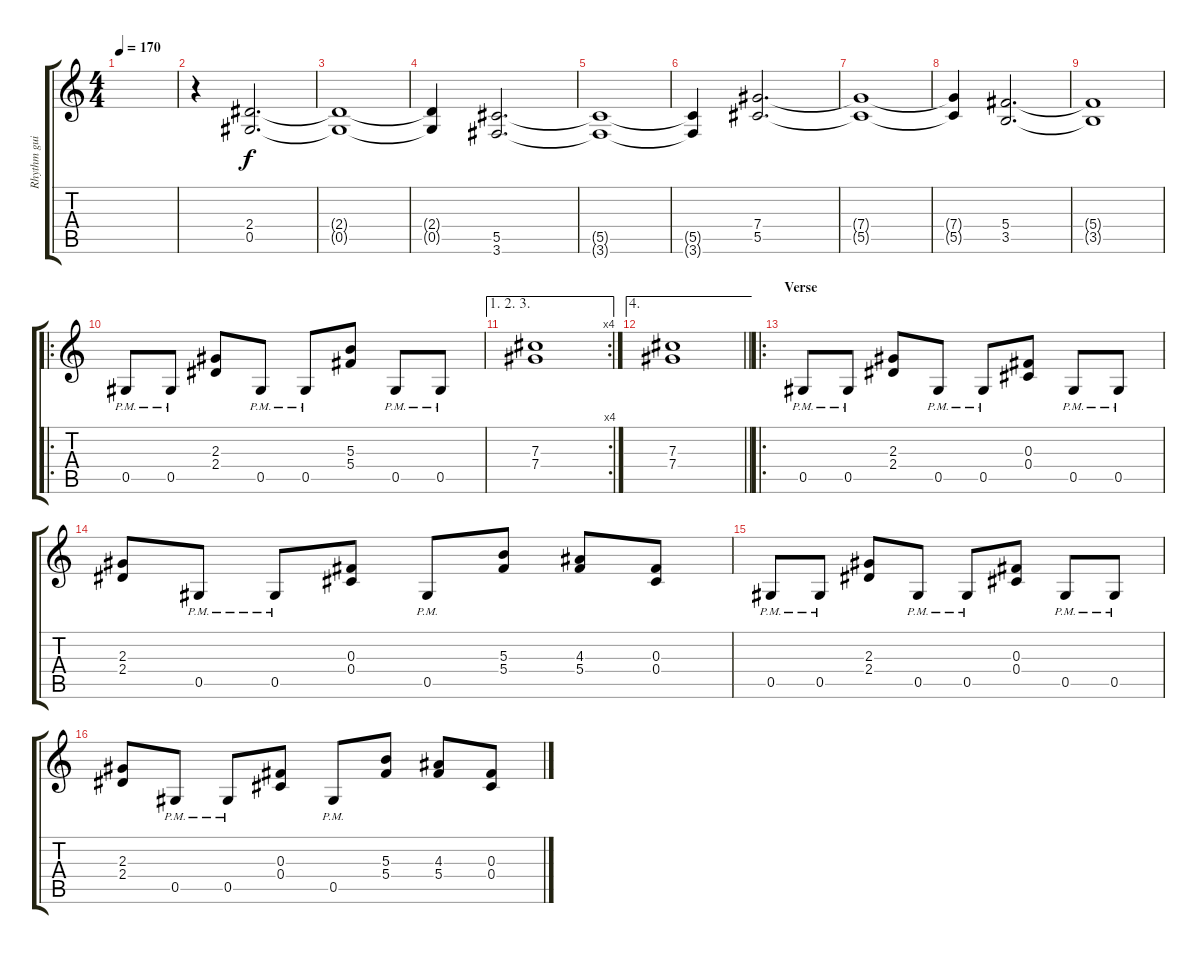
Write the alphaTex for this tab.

\track ("Rhythm guitar" "Rhythm gui") {instrument distortionguitar}
\staff {score tabs}
\tuning (Eb4 Bb3 Gb3 Db3 Ab2 Eb2) {hide}
\ts (4 4)
\tempo 170
\clef g2
\ks aminor
|
r.4 (2.4 0.5).2{d} |
(2.4{t} 0.5{t}).1 |
(2.4{t} 0.5{t}).4 (5.5 3.6).2{d} |
(5.5{t} 3.6{t}).1 |
(5.5{t} 3.6{t}).4 (7.4 5.5).2{d} |
(7.4{t} 5.5{t}).1 |
(7.4{t} 5.5{t}).4 (5.4 3.5).2{d} |
(5.4{t} 3.5{t}).1 |
\ro
0.5{pm}.8 0.5{pm}.8 (2.3 2.4).8 0.5{pm}.8 0.5{pm}.8 (5.3 5.4).8 0.5{pm}.8 0.5{pm}.8 |
\ae (1 2 3)
\rc 4
(7.3 7.4).1 |
\ae 4
\barLineRight lightlight
(7.3 7.4).1 |
\ro
\section ("" "Verse")
0.5{pm}.8 0.5{pm}.8 (2.3 2.4).8 0.5{pm}.8 0.5{pm}.8 (0.3 0.4).8 0.5{pm}.8 0.5{pm}.8 |
(2.3 2.4).8 0.5{pm}.8 0.5{pm}.8 (0.3 0.4).8 0.5{pm}.8 (5.3 5.4).8 (4.3 5.4).8 (0.3 0.4).8 |
0.5{pm}.8 0.5{pm}.8 (2.3 2.4).8 0.5{pm}.8 0.5{pm}.8 (0.3 0.4).8 0.5{pm}.8 0.5{pm}.8 |
(2.3 2.4).8 0.5{pm}.8 0.5{pm}.8 (0.3 0.4).8 0.5{pm}.8 (5.3 5.4).8 (4.3 5.4).8 (0.3 0.4).8
